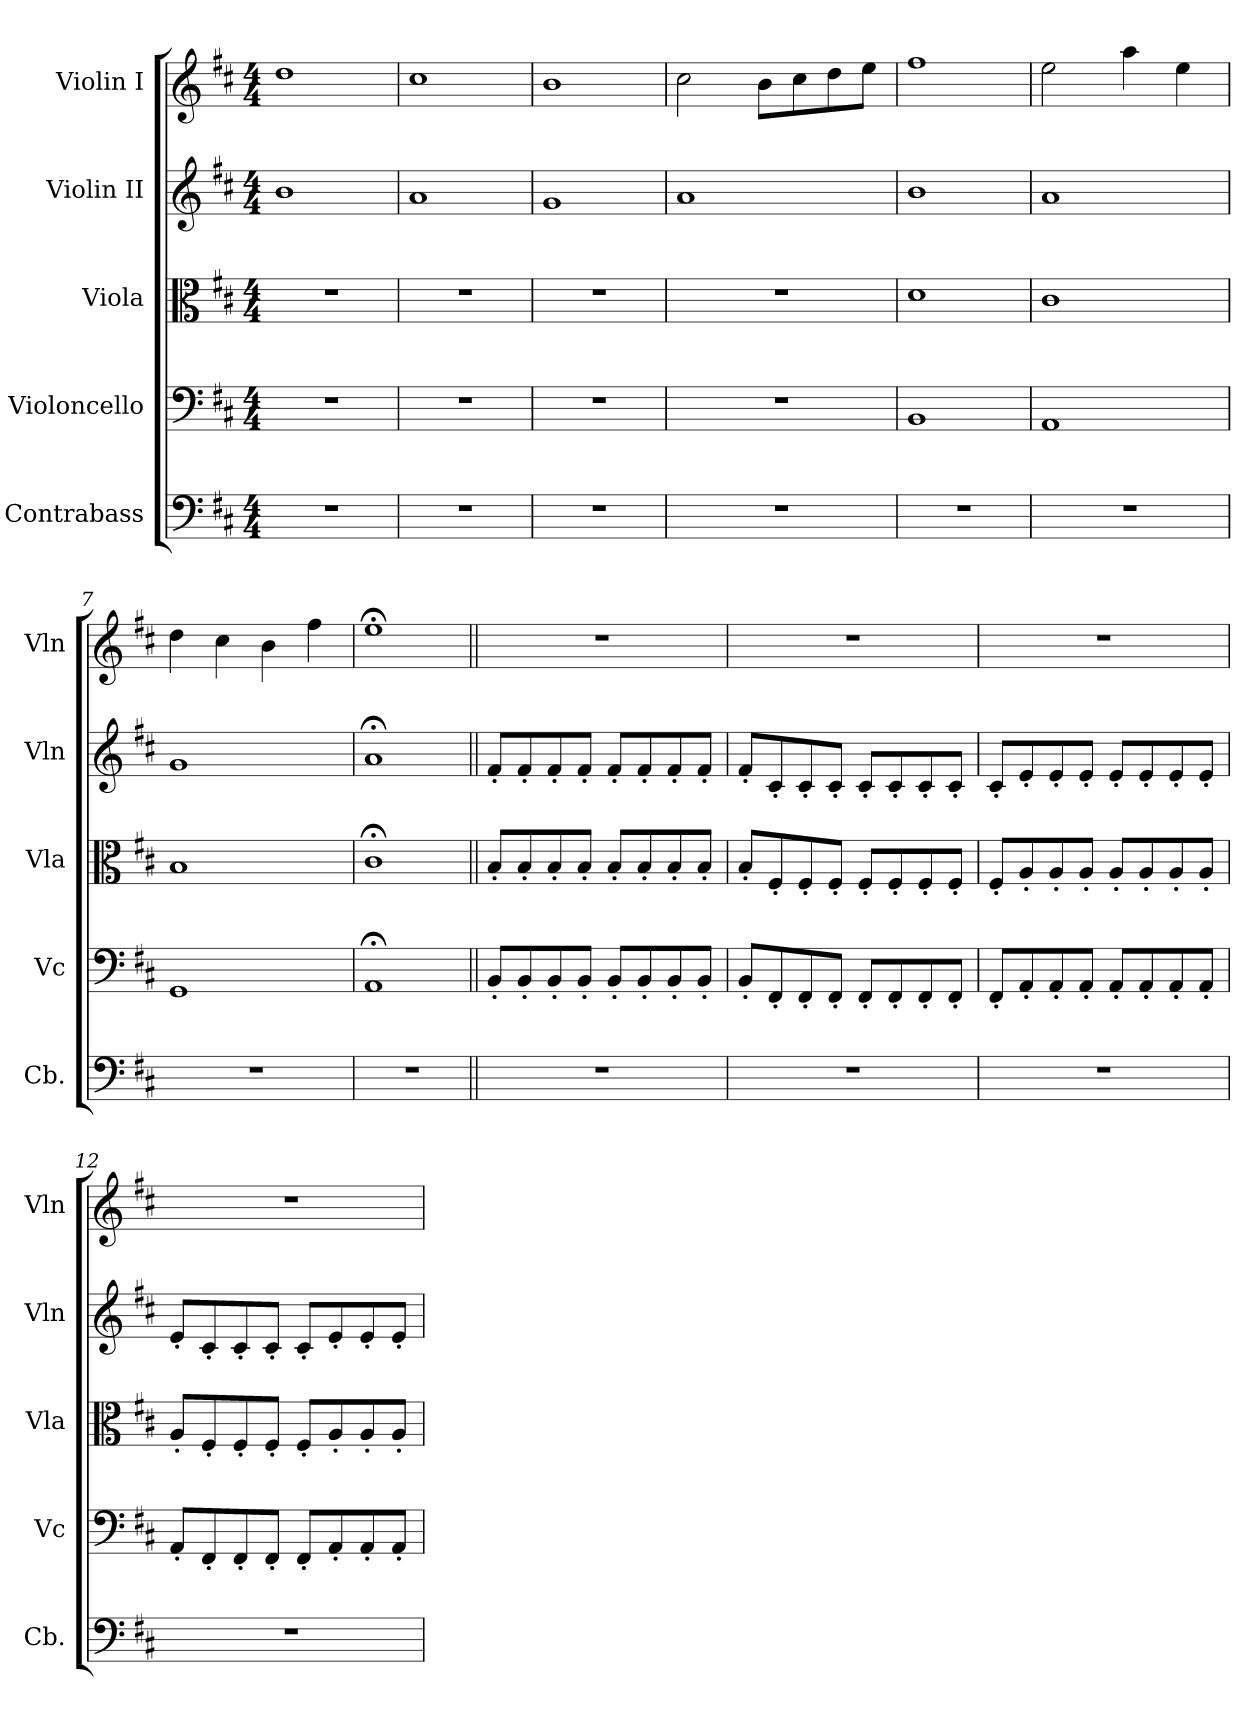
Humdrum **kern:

**kern	**kern	**kern	**kern	**kern
*part5	*part4	*part3	*part2	*part1
*staff5	*staff4	*staff3	*staff2	*staff1
*I"Contrabass	*I"Violoncello	*I"Viola	*I"Violin II	*I"Violin I
*I'Cb.	*I'Vc	*I'Vla	*I'Vln	*I'Vln
*clefF4	*clefF4	*clefC3	*clefG2	*clefG2
*ITrd7c12	*	*	*	*
*k[f#c#]	*k[f#c#]	*k[f#c#]	*k[f#c#]	*k[f#c#]
*M4/4	*M4/4	*M4/4	*M4/4	*M4/4
*MM108	*MM108	*MM108	*MM108	*MM108
=1	=1	=1	=1	=1
1r	1r	1r	1b	1dd
=2	=2	=2	=2	=2
1r	1r	1r	1a	1cc#
=3	=3	=3	=3	=3
1r	1r	1r	1g	1b
=4	=4	=4	=4	=4
1r	1r	1r	1a	2cc#\
.	.	.	.	8b\L
.	.	.	.	8cc#\
.	.	.	.	8dd\
.	.	.	.	8ee\J
=5	=5	=5	=5	=5
1r	1BB	1d	1b	1ff#
=6	=6	=6	=6	=6
1r	1AA	1c#	1a	2ee\
.	.	.	.	4aa\
.	.	.	.	4ee\
=7	=7	=7	=7	=7
1r	1GG	1B	1g	4dd\
.	.	.	.	4cc#\
.	.	.	.	4b\
.	.	.	.	4ff#\
=8	=8	=8	=8	=8
1r	1AA;<	1c#;<	1a;<	1ee;<
!!LO:LB:g=z
=9||	=9||	=9||	=9||	=9||
1r	8BB'/L	8B'/L	8f#'/L	1r
.	8BB'/	8B'/	8f#'/	.
.	8BB'/	8B'/	8f#'/	.
.	8BB'/J	8B'/J	8f#'/J	.
.	8BB'/L	8B'/L	8f#'/L	.
.	8BB'/	8B'/	8f#'/	.
.	8BB'/	8B'/	8f#'/	.
.	8BB'/J	8B'/J	8f#'/J	.
=10	=10	=10	=10	=10
1r	8BB'/L	8B'/L	8f#'/L	1r
.	8FF#'/	8F#'/	8c#'/	.
.	8FF#'/	8F#'/	8c#'/	.
.	8FF#'/J	8F#'/J	8c#'/J	.
.	8FF#'/L	8F#'/L	8c#'/L	.
.	8FF#'/	8F#'/	8c#'/	.
.	8FF#'/	8F#'/	8c#'/	.
.	8FF#'/J	8F#'/J	8c#'/J	.
=11	=11	=11	=11	=11
1r	8FF#'/L	8F#'/L	8c#'/L	1r
.	8AA'/	8A'/	8e'/	.
.	8AA'/	8A'/	8e'/	.
.	8AA'/J	8A'/J	8e'/J	.
.	8AA'/L	8A'/L	8e'/L	.
.	8AA'/	8A'/	8e'/	.
.	8AA'/	8A'/	8e'/	.
.	8AA'/J	8A'/J	8e'/J	.
=12	=12	=12	=12	=12
1r	8AA'/L	8A'/L	8e'/L	1r
.	8FF#'/	8F#'/	8c#'/	.
.	8FF#'/	8F#'/	8c#'/	.
.	8FF#'/J	8F#'/J	8c#'/J	.
.	8FF#'/L	8F#'/L	8c#'/L	.
.	8AA'/	8A'/	8e'/	.
.	8AA'/	8A'/	8e'/	.
.	8AA'/J	8A'/J	8e'/J	.
=	=	=	=	=
*-	*-	*-	*-	*-
